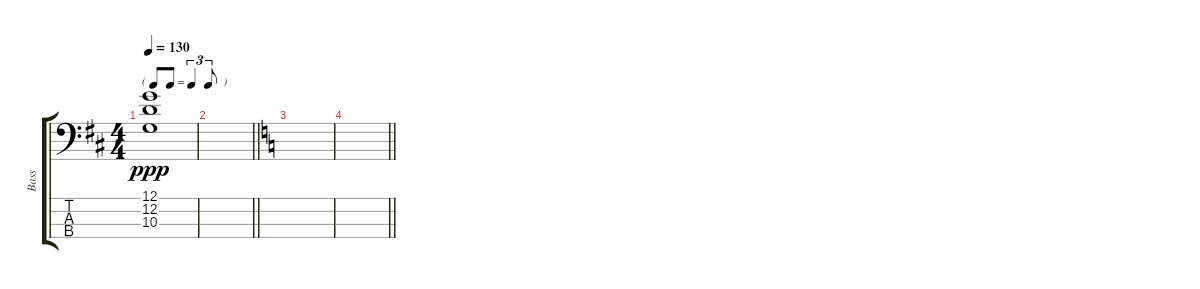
\track ("Bass" "Bass") {instrument electricbassfinger}
\staff {score tabs}
\tuning (G2 D2 A1 E1) {hide}
\ts (4 4)
\tf triplet8th
\tempo 130
\clef f4
\ks d
(12.1{t} 12.2{t} 10.3{t}).1{dy ppp volume 1} |
\barLineRight lightlight
|
\ks c
|
\barLineRight lightlight
